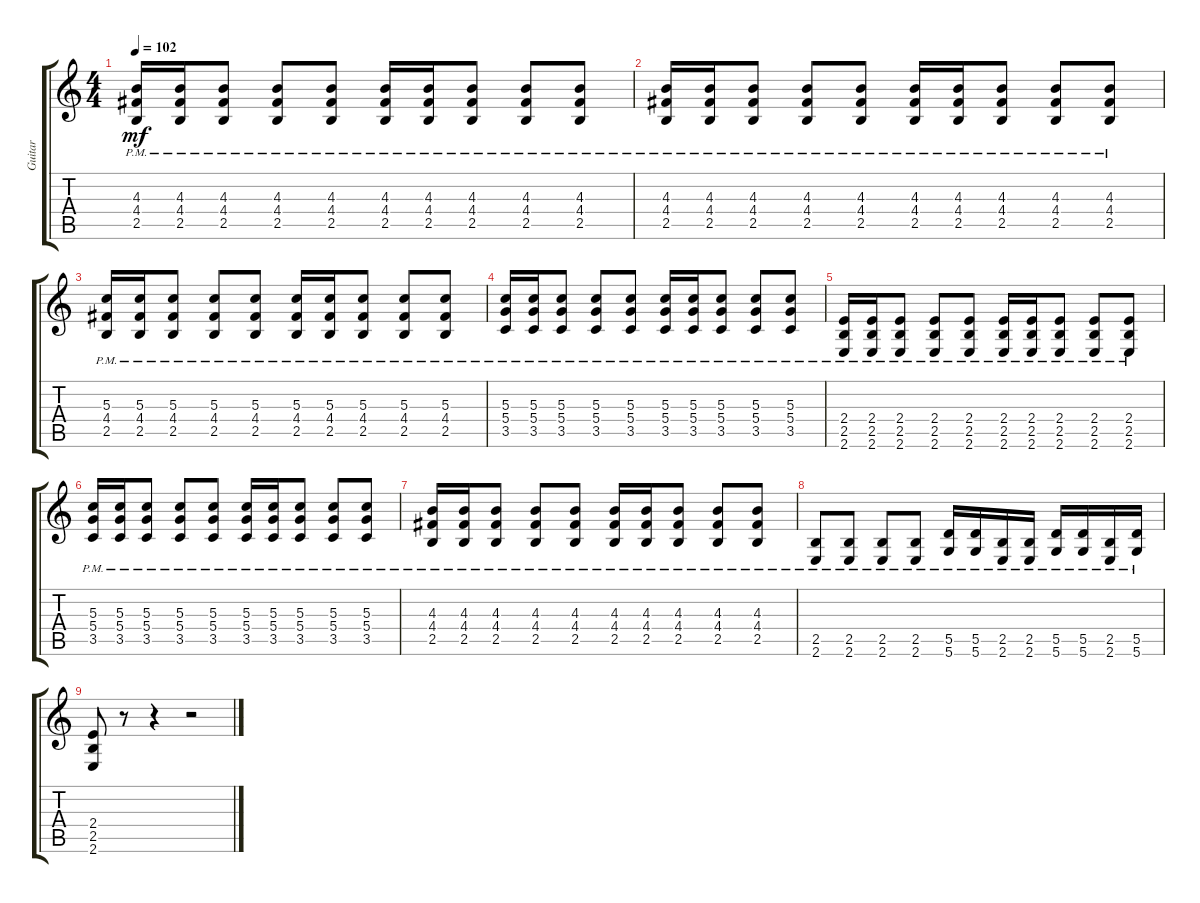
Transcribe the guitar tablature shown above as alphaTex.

\track ("Guitar" "Guitar") {instrument distortionguitar}
\staff {score tabs}
\tuning (E4 B3 G3 D3 A2 D2) {hide}
\ts (4 4)
\tempo 102
\clef g2
\ks c
(4.3 4.4 2.5{pm}).16{dy mf} (4.3 4.4 2.5{pm}).16 (4.3 4.4 2.5{pm}).8 (4.3 4.4 2.5{pm}).8 (4.3 4.4 2.5{pm}).8 (4.3 4.4 2.5{pm}).16 (4.3 4.4 2.5{pm}).16 (4.3 4.4 2.5{pm}).8 (4.3 4.4 2.5{pm}).8 (4.3 4.4 2.5{pm}).8 |
(4.3 4.4 2.5{pm}).16 (4.3 4.4 2.5{pm}).16 (4.3 4.4 2.5{pm}).8 (4.3 4.4 2.5{pm}).8 (4.3 4.4 2.5{pm}).8 (4.3 4.4 2.5{pm}).16 (4.3 4.4 2.5{pm}).16 (4.3 4.4 2.5{pm}).8 (4.3 4.4 2.5{pm}).8 (4.3 4.4 2.5{pm}).8 |
(5.3 4.4 2.5{pm}).16 (5.3 4.4 2.5{pm}).16 (5.3 4.4 2.5{pm}).8 (5.3 4.4 2.5{pm}).8 (5.3 4.4 2.5{pm}).8 (5.3 4.4 2.5{pm}).16 (5.3 4.4 2.5{pm}).16 (5.3 4.4 2.5{pm}).8 (5.3 4.4 2.5{pm}).8 (5.3 4.4 2.5{pm}).8 |
(5.3 5.4 3.5{pm}).16 (5.3 5.4 3.5{pm}).16 (5.3 5.4 3.5{pm}).8 (5.3 5.4 3.5{pm}).8 (5.3 5.4 3.5{pm}).8 (5.3 5.4 3.5{pm}).16 (5.3 5.4 3.5{pm}).16 (5.3 5.4 3.5{pm}).8 (5.3 5.4 3.5{pm}).8 (5.3 5.4 3.5{pm}).8 |
(2.4 2.5{pm} 2.6{pm}).16 (2.4 2.5{pm} 2.6{pm}).16 (2.4 2.5{pm} 2.6{pm}).8 (2.4 2.5{pm} 2.6{pm}).8 (2.4 2.5{pm} 2.6{pm}).8 (2.4 2.5{pm} 2.6{pm}).16 (2.4 2.5{pm} 2.6{pm}).16 (2.4 2.5{pm} 2.6{pm}).8 (2.4 2.5{pm} 2.6{pm}).8 (2.4 2.5{pm} 2.6{pm}).8 |
(5.3 5.4 3.5{pm}).16 (5.3 5.4 3.5{pm}).16 (5.3 5.4 3.5{pm}).8 (5.3 5.4 3.5{pm}).8 (5.3 5.4 3.5{pm}).8 (5.3 5.4 3.5{pm}).16 (5.3 5.4 3.5{pm}).16 (5.3 5.4 3.5{pm}).8 (5.3 5.4 3.5{pm}).8 (5.3 5.4 3.5{pm}).8 |
(4.3 4.4 2.5{pm}).16 (4.3 4.4 2.5{pm}).16 (4.3 4.4 2.5{pm}).8 (4.3 4.4 2.5{pm}).8 (4.3 4.4 2.5{pm}).8 (4.3 4.4 2.5{pm}).16 (4.3 4.4 2.5{pm}).16 (4.3 4.4 2.5{pm}).8 (4.3 4.4 2.5{pm}).8 (4.3 4.4 2.5{pm}).8 |
(2.5{pm} 2.6{pm}).8 (2.5{pm} 2.6{pm}).8 (2.5{pm} 2.6{pm}).8 (2.5{pm} 2.6{pm}).8 (5.5{pm} 5.6{pm}).16 (5.5{pm} 5.6{pm}).16 (2.5{pm} 2.6{pm}).16 (2.5{pm} 2.6{pm}).16 (5.5{pm} 5.6{pm}).16 (5.5{pm} 5.6{pm}).16 (2.5{pm} 2.6{pm}).16 (5.5{pm} 5.6{pm}).16 |
(2.4 2.5 2.6).8 r.8 r.4 r.2
